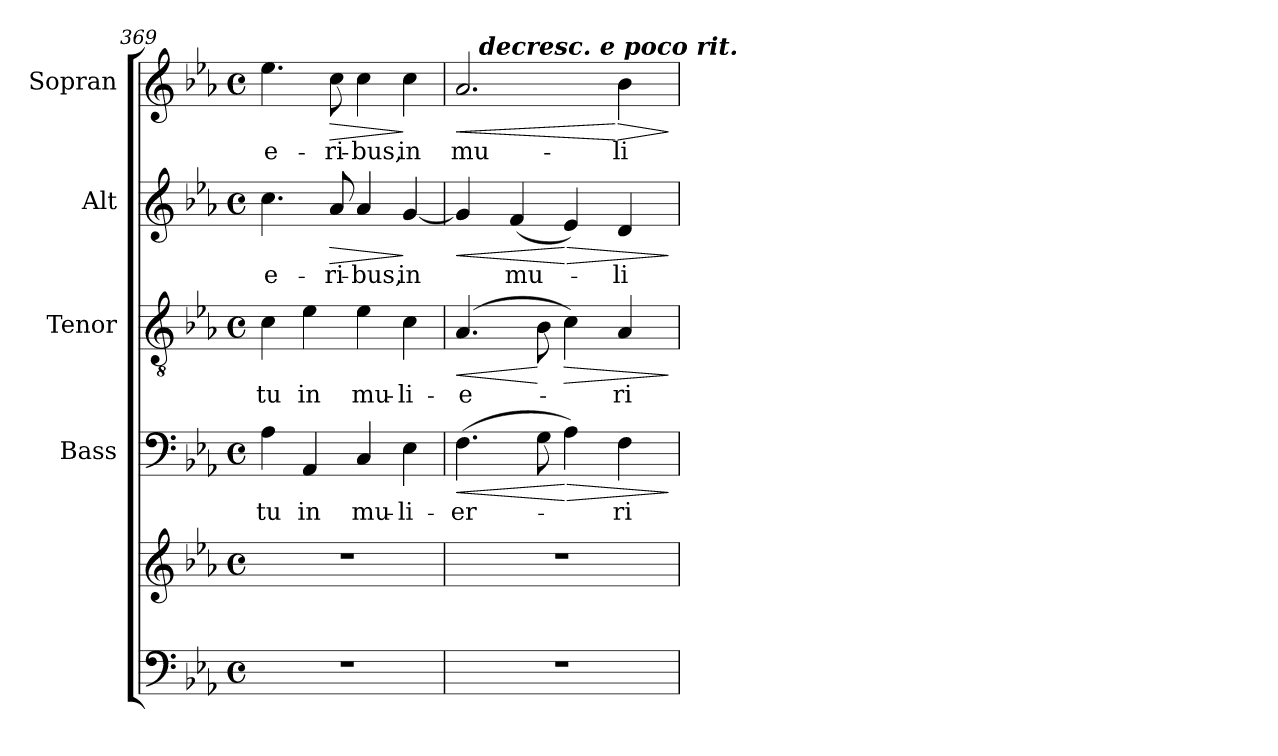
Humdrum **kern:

**kern	**kern	**kern	**text	**dynam	**kern	**text	**dynam	**kern	**text	**dynam	**kern	**text	**dynam
*part5	*part5	*part4	*part4	*part4	*part3	*part3	*part3	*part2	*part2	*part2	*part1	*part1	*part1
*staff6	*staff5	*staff4	*staff4	*staff4	*staff3	*staff3	*staff3	*staff2	*staff2	*staff2	*staff1	*staff1	*staff1
*	*	*I"Bass	*	*	*I"Tenor	*	*	*I"Alt	*	*	*I"Sopran	*	*
*	*	*I'B.	*	*	*I'T.	*	*	*I'A.	*	*	*I'S.	*	*
*clefF4	*clefG2	*clefF4	*	*	*clefGv2	*	*	*clefG2	*	*	*clefG2	*	*
*k[b-e-a-]	*k[b-e-a-]	*k[b-e-a-]	*	*	*k[b-e-a-]	*	*	*k[b-e-a-]	*	*	*k[b-e-a-]	*	*
*E-:	*E-:	*E-:	*	*	*E-:	*	*	*E-:	*	*	*E-:	*	*
*M4/4	*M4/4	*M4/4	*	*	*M4/4	*	*	*M4/4	*	*	*M4/4	*	*
*met(c)	*met(c)	*met(c)	*	*	*met(c)	*	*	*met(c)	*	*	*met(c)	*	*
=369	=369	=369	=369	=369	=369	=369	=369	=369	=369	=369	=369	=369	=369
!	!	!	!LO:LY:b	!	!	!LO:LY:b	!	!	!LO:LY:b	!	!	!LO:LY:b	!
1r	1r	4A-\	tu	.	4c\	tu	.	4.cc\	-e-	.	4.ee-\	-e-	.
!	!	!	!LO:LY:b	!	!	!LO:LY:b	!	!	!	!	!	!	!
.	.	4AA-/	in	.	4e-\	in	.	.	.	.	.	.	.
!	!	!	!	!	!	!	!	!	!LO:LY:b	!LO:HP:b	!	!LO:LY:b	!LO:HP:b
.	.	.	.	.	.	.	.	8a-/	-ri-	>	8cc\	-ri-	>
!	!	!	!LO:LY:b	!	!	!LO:LY:b	!	!	!LO:LY:b	!	!	!LO:LY:b	!
.	.	4C/	mu-	.	4e-\	mu-	.	4a-/	-bus,	.	4cc\	-bus,	.
!	!	!	!LO:LY:b	!	!	!LO:LY:b	!	!	!LO:LY:b	!	!	!LO:LY:b	!
.	.	4E-\	-li-	.	4c\	-li-	.	[4g/	in	]	4cc\	in	]
=370	=370	=370	=370	=370	=370	=370	=370	=370	=370	=370	=370	=370	=370
!	!	!	!LO:LY:b	!LO:HP:b	!	!LO:LY:b	!LO:HP:b	!	!	!LO:HP:b	!	!LO:LY:b	!LO:HP:b
*	*	*	*	*	*	*	*	*	*	*	*^	*	*
1r	1r	(>4.F\	-er-	<	(4.A-/	-e-	<	4g/]	.	<	2.a-/	16.ryy	mu-	<
!	!	!	!	!	!	!	!	!	!	!	!	!LO:TX:a:Bi:t=decresc. e poco rit.	!	!
.	.	.	.	.	.	.	.	.	.	.	.	2ryy	.	.
!	!	!	!	!	!	!	!	!	!LO:LY:b	!	!	!	!	!
.	.	.	.	.	.	.	.	(<4f/	mu-	.	.	.	.	.
.	.	8G\	.	.	8B-\	.	[	.	.	.	.	.	.	.
!	!	!	!	!LO:HP:n=1:b	!	!	!LO:HP:b	!	!	!LO:HP:n=1:b	!	!	!	!
.	.	4A-\)	.	[ >	4c\)	.	>	4e-/)	.	[ >	.	.	.	.
.	.	.	.	.	.	.	.	.	.	.	.	4ryy	.	.
!	!	!	!LO:LY:b	!	!	!LO:LY:b	!	!	!LO:LY:b	!	!	!	!LO:LY:b	!LO:HP:n=1:b
.	.	4F\	-ri-	.	4A-/	-ri-	.	4d/	-li-	.	4b-\	.	-li-	[ >
.	.	.	.	.	.	.	.	.	.	.	.	8ryy	.	.
.	.	.	.	.	.	.	.	.	.	.	.	32ryy	.	.
.	.	.	.	]	.	.	]	.	.	]	.	.	.	]
*	*	*	*	*	*	*	*	*	*	*	*v	*v	*	*
=	=	=	=	=	=	=	=	=	=	=	=	=	=
*-	*-	*-	*-	*-	*-	*-	*-	*-	*-	*-	*-	*-	*-
